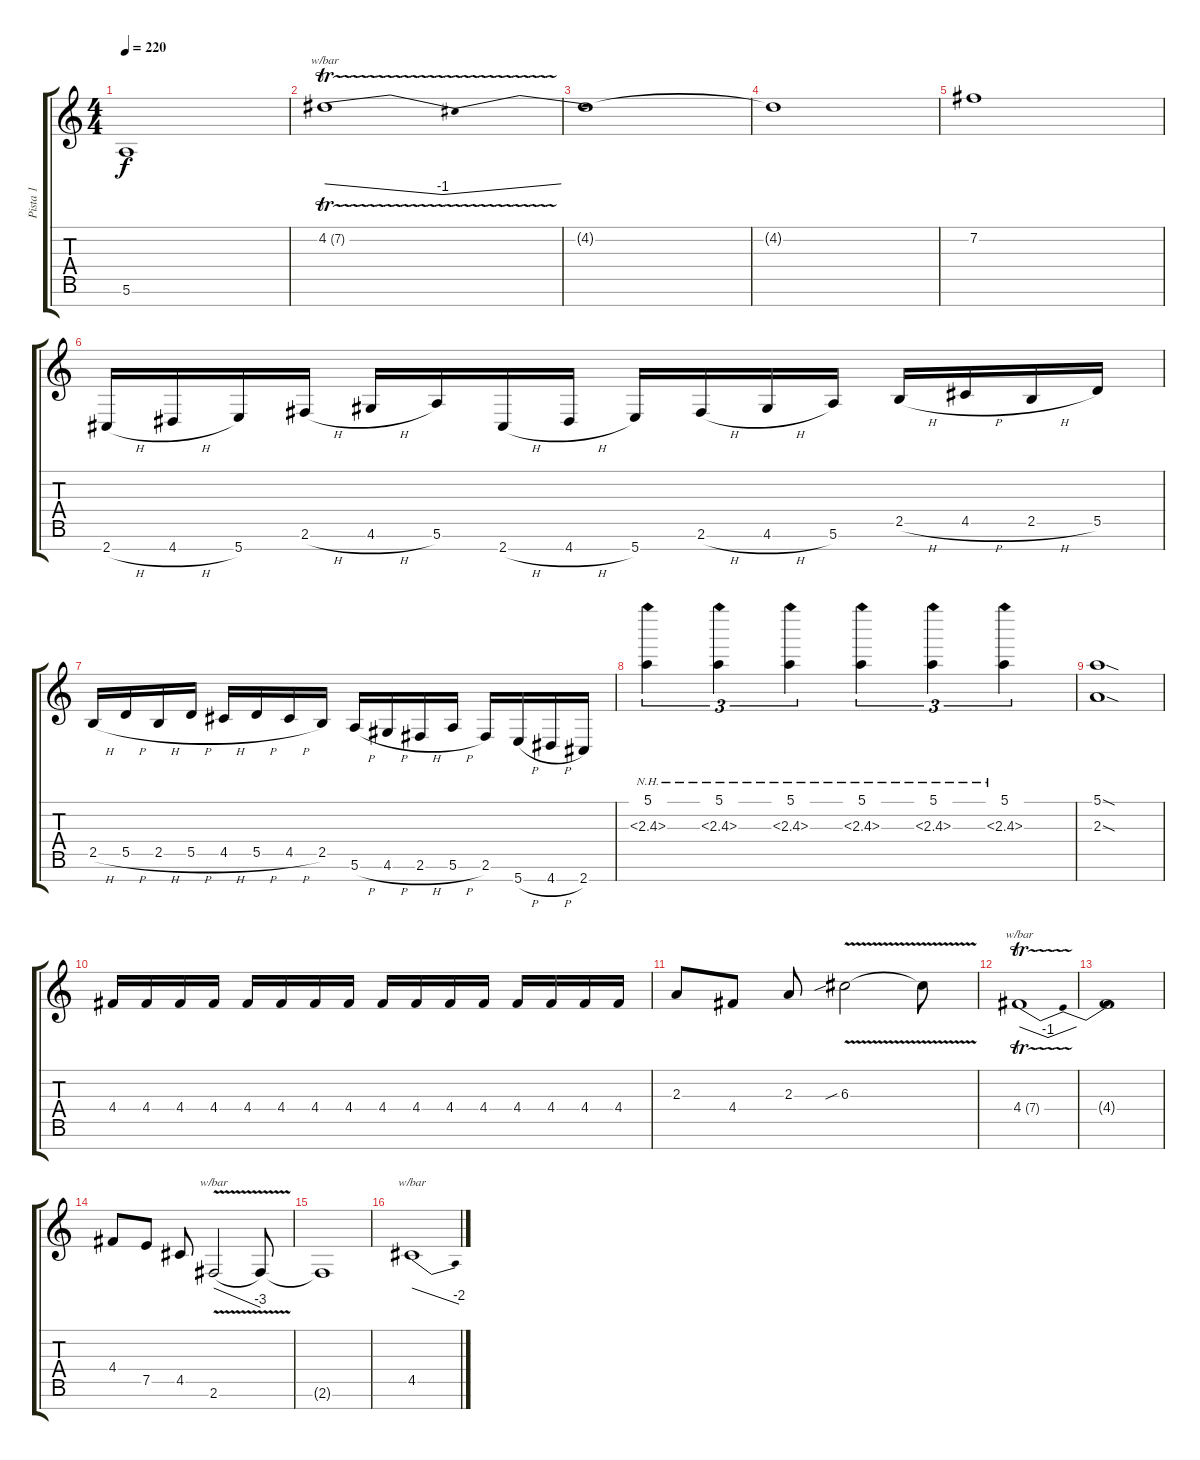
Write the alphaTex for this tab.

\track ("Pista 1" "Pista 1") {instrument overdrivenguitar}
\staff {score tabs}
\tuning (E4 B3 G3 D3 A2 E2 B1) {hide}
\ts (4 4)
\tempo 220
\clef g2
\ks c
5.6{t}.1{dy f} |
4.2{tr (7 16)}.1{tbe (dip default 0 0 30 -4 60 0)} |
4.2{t}.1 |
4.2{t}.1 |
7.2.1 |
2.7{h}.16 4.7{h}.16 5.7.16 2.6{h}.16 4.6{h}.16 5.6.16 2.7{h}.16 4.7{h}.16 5.7.16 2.6{h}.16 4.6{h}.16 5.6.16 2.5{h}.16 4.5{h}.16 2.5{h}.16 5.5.16 |
2.5{h}.16 5.5{h}.16 2.5{h}.16 5.5{h}.16 4.5{h}.16 5.5{h}.16 4.5{h}.16 2.5.16 5.6{h}.16 4.6{h}.16 2.6{h}.16 5.6{h}.16 2.6.16 5.7{h}.16 4.7{h}.16 2.7.16 |
(5.1 2.3{nh}).4{tu (3 2)} (5.1 2.3{nh}).4{tu (3 2)} (5.1 2.3{nh}).4{tu (3 2)} (5.1 2.3{nh}).4{tu (3 2)} (5.1 2.3{nh}).4{tu (3 2)} (5.1 2.3{nh}).4{tu (3 2)} |
(5.1{sod} 2.3{sod}).1 |
4.4.16 4.4.16 4.4.16 4.4.16 4.4.16 4.4.16 4.4.16 4.4.16 4.4.16 4.4.16 4.4.16 4.4.16 4.4.16 4.4.16 4.4.16 4.4.16 |
2.3.8 4.4.8 2.3.8 6.3{v sib}.2 6.3{t}.8 |
4.4{tr (7 16)}.1{tbe (dip default 0 0 30 -4 60 0)} |
4.4{t}.1 |
4.4.8 7.5.8 4.5.8 2.6{v}.2{tbe (dive default 0 0 60 -12)} 2.6{t}.8 |
2.6{t}.1 |
4.5.1{tbe (dive default 0 0 60 -8)}
